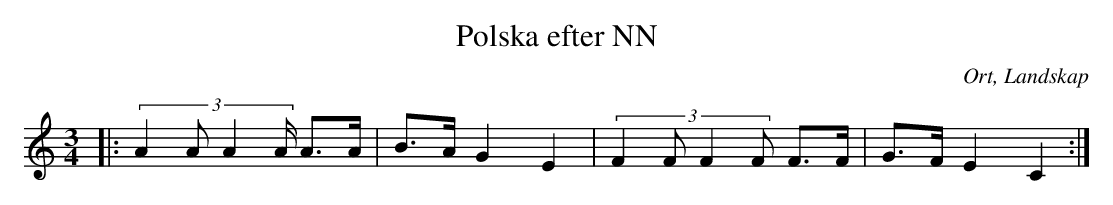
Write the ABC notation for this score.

X:1
T:Polska efter NN
O:Ort, Landskap
M:3/4
L:1/16
K:Am
|: (3:2:4 A4A2A4A A3A|B3AG4E4|(3:2:4 F4F2F4F2 F3F| G3FE4C4 :|
